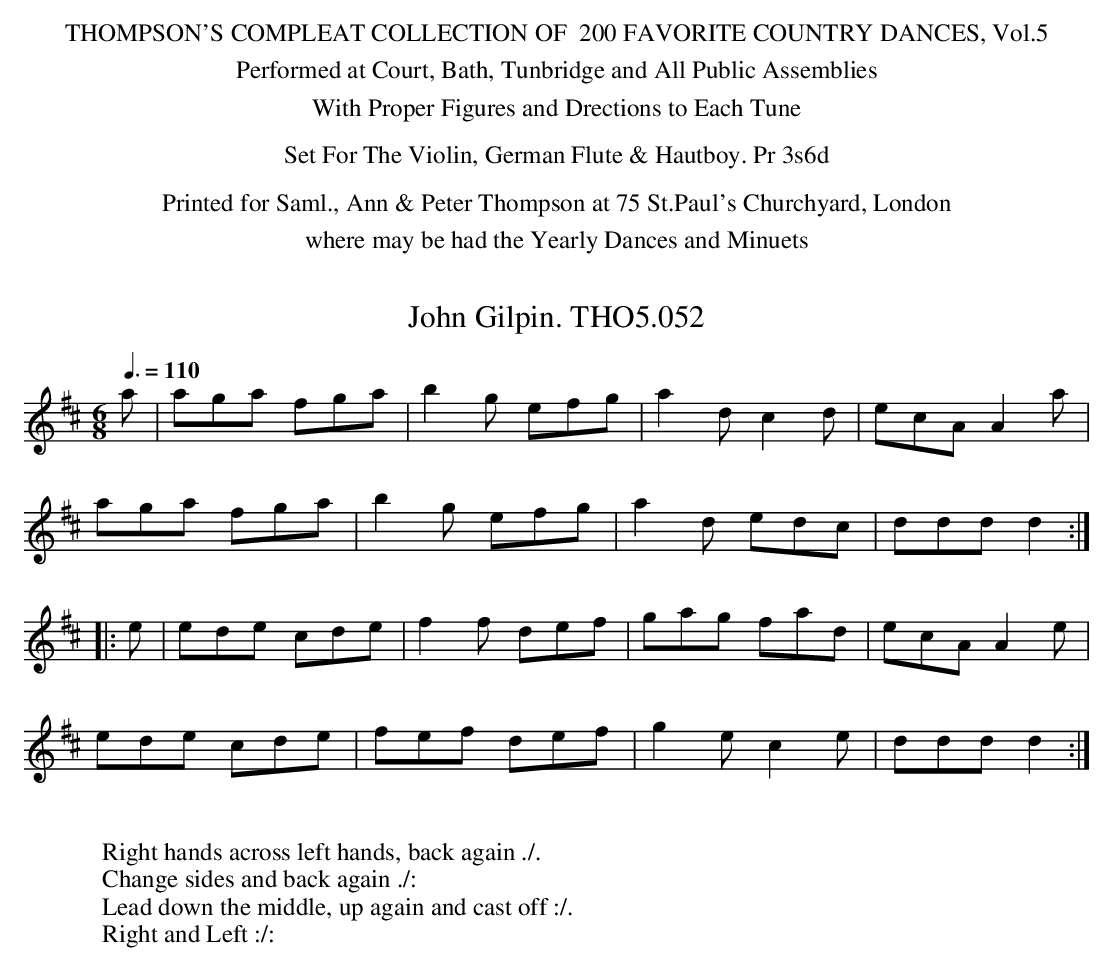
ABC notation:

X:1
T:John Gilpin. THO5.052
M:6/8
L:1/8
Q:3/8=110
K:D
a|aga fga|b2g efg|a2d c2d|ecA A2a|
aga fga|b2g efg|a2d edc|ddd d2:|
|:e|ede cde|f2f def|gag fad|ecA A2e|
ede cde|fef def|g2e c2e|ddd d2:|
W:
W:Right hands across left hands, back again ./.
W:Change sides and back again ./:
W:Lead down the middle, up again and cast off :/.
W:Right and Left :/:
